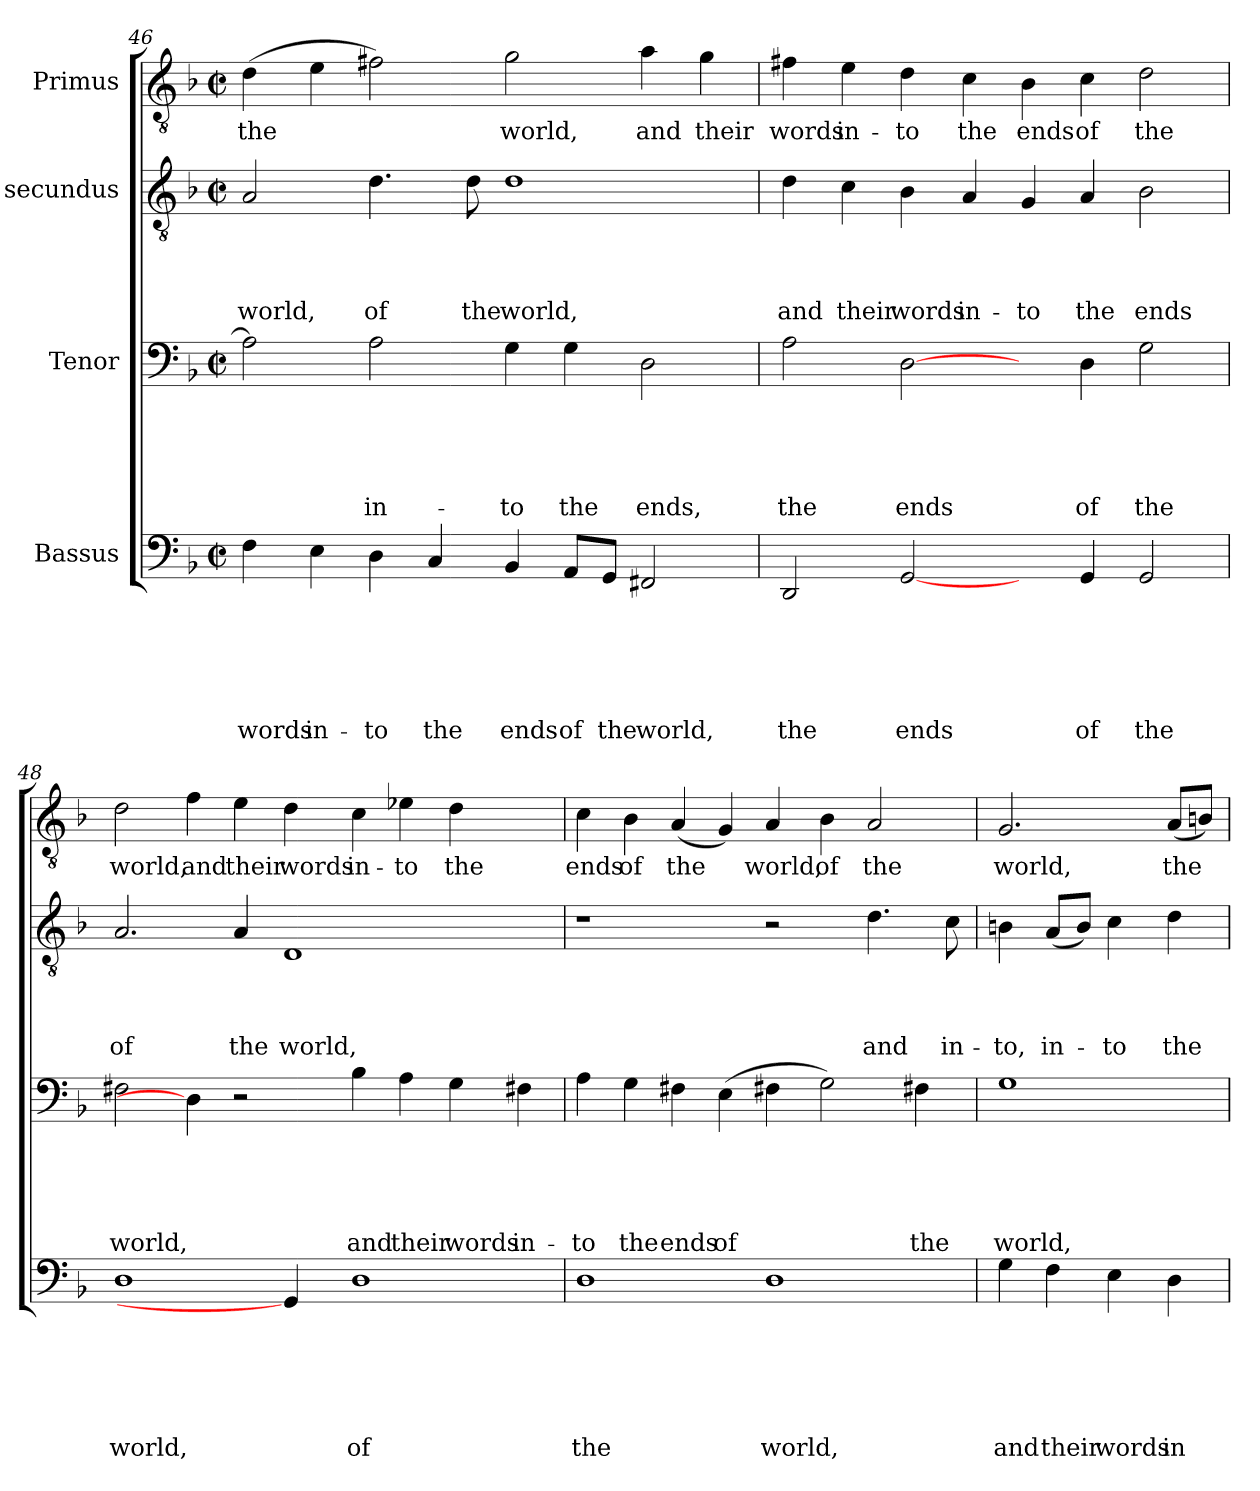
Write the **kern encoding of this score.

**kern	**text	**text	**text	**text	**text	**text	**kern	**text	**text	**text	**text	**text	**kern	**text	**text	**text	**text	**kern	**text
*part4	*part4	*part4	*part4	*part4	*part4	*part4	*part3	*part3	*part3	*part3	*part3	*part3	*part2	*part2	*part2	*part2	*part2	*part1	*part1
*staff4	*staff4	*staff4	*staff4	*staff4	*staff4	*staff4	*staff3	*staff3	*staff3	*staff3	*staff3	*staff3	*staff2	*staff2	*staff2	*staff2	*staff2	*staff1	*staff1
*I"Bassus	*	*	*	*	*	*	*I"Tenor	*	*	*	*	*	*I"secundus	*	*	*	*	*I"Primus	*
*clefF4	*	*	*	*	*	*	*clefF4	*	*	*	*	*	*clefGv2	*	*	*	*	*clefGv2	*
*k[b-]	*	*	*	*	*	*	*k[b-]	*	*	*	*	*	*k[b-]	*	*	*	*	*k[b-]	*
*F:	*	*	*	*	*	*	*F:	*	*	*	*	*	*F:	*	*	*	*	*F:	*
*M2/2	*	*	*	*	*	*	*M2/2	*	*	*	*	*	*M2/2	*	*	*	*	*M2/2	*
*met(c|)	*	*	*	*	*	*	*met(c|)	*	*	*	*	*	*met(c|)	*	*	*	*	*met(c|)	*
=46	=46	=46	=46	=46	=46	=46	=46	=46	=46	=46	=46	=46	=46	=46	=46	=46	=46	=46	=46
!	!	!	!	!	!	!LO:LY:b	!	!	!	!	!	!	!	!	!	!	!LO:LY:b	!	!LO:LY:b
4F\	.	.	.	.	.	words	2A\]	.	.	.	.	.	2A/	.	.	.	world,	(>4d\	the
!	!	!	!	!	!	!LO:LY:b	!	!	!	!	!	!	!	!	!	!	!	!	!
4E\	.	.	.	.	.	in-	.	.	.	.	.	.	.	.	.	.	.	4e\	.
!	!	!	!	!	!	!LO:LY:b	!	!	!	!	!	!LO:LY:b	!	!	!	!	!LO:LY:b	!	!
4D\	.	.	.	.	.	-to	2A\	.	.	.	.	in-	4.d\	.	.	.	of	2f#X\)	.
!	!	!	!	!	!	!LO:LY:b	!	!	!	!	!	!	!	!	!	!	!	!	!
4C/	.	.	.	.	.	the	.	.	.	.	.	.	.	.	.	.	.	.	.
!	!	!	!	!	!	!	!	!	!	!	!	!	!	!	!	!	!LO:LY:b	!	!
.	.	.	.	.	.	.	.	.	.	.	.	.	8d\	.	.	.	the	.	.
!	!	!	!	!	!	!LO:LY:b	!	!	!	!	!	!LO:LY:b	!	!	!	!	!LO:LY:b	!	!LO:LY:b
4BB-/	.	.	.	.	.	ends	4G\	.	.	.	.	-to	1d	.	.	.	world,	2g\	world,
!	!	!	!	!	!	!LO:LY:b	!	!	!	!	!	!LO:LY:b	!	!	!	!	!	!	!
8AA/L	.	.	.	.	.	of	4G\	.	.	.	.	the	.	.	.	.	.	.	.
!	!	!	!	!	!	!LO:LY:b	!	!	!	!	!	!	!	!	!	!	!	!	!
8GG/J	.	.	.	.	.	the	.	.	.	.	.	.	.	.	.	.	.	.	.
!	!	!	!	!	!	!LO:LY:b	!	!	!	!	!	!LO:LY:b	!	!	!	!	!	!	!LO:LY:b
2FF#X/	.	.	.	.	.	world,	2D\	.	.	.	.	ends,	.	.	.	.	.	4a\	and
!	!	!	!	!	!	!	!	!	!	!	!	!	!	!	!	!	!	!	!LO:LY:b
.	.	.	.	.	.	.	.	.	.	.	.	.	.	.	.	.	.	4g\	their
=47	=47	=47	=47	=47	=47	=47	=47	=47	=47	=47	=47	=47	=47	=47	=47	=47	=47	=47	=47
!	!	!	!	!	!	!LO:LY:b	!	!	!	!	!	!LO:LY:b	!	!	!	!	!LO:LY:b	!	!LO:LY:b
2DD/	.	.	.	.	.	the	2A\	.	.	.	.	the	4d\	.	.	.	and	4f#X\	words
!	!	!	!	!	!	!	!	!	!	!	!	!	!	!	!	!	!LO:LY:b	!	!LO:LY:b
.	.	.	.	.	.	.	.	.	.	.	.	.	4c\	.	.	.	their	4e\	in-
!	!	!	!	!	!	!LO:LY:b	!	!	!	!	!	!LO:LY:b	!	!	!	!	!LO:LY:b	!	!LO:LY:b
[2GG/	.	.	.	.	.	ends	[2D\	.	.	.	.	ends	4B-\	.	.	.	words	4d\	-to
!	!	!	!	!	!	!	!	!	!	!	!	!	!	!	!	!	!LO:LY:b	!	!LO:LY:b
.	.	.	.	.	.	.	.	.	.	.	.	.	4A/	.	.	.	in-	4c\	the
!	!	!	!	!	!	!	!	!	!	!	!	!	!	!	!	!	!LO:LY:b	!	!LO:LY:b
4ryy	.	.	.	.	.	.	4ryy	.	.	.	.	.	4G/	.	.	.	-to	4B-\	ends
!	!	!	!	!	!	!LO:LY:b	!	!	!	!	!	!LO:LY:b	!	!	!	!	!LO:LY:b	!	!LO:LY:b
4GG/	.	.	.	.	.	of	4D\	.	.	.	.	of	4A/	.	.	.	the	4c\	of
!	!	!	!	!	!	!LO:LY:b	!	!	!	!	!	!LO:LY:b	!	!	!	!	!LO:LY:b	!	!LO:LY:b
2GG/	.	.	.	.	.	the	2G\	.	.	.	.	the	2B-\	.	.	.	ends	2d\	the
!!LO:LB:g=z
=48	=48	=48	=48	=48	=48	=48	=48	=48	=48	=48	=48	=48	=48	=48	=48	=48	=48	=48	=48
!	!	!	!	!	!	!LO:LY:b	!	!	!	!	!	!LO:LY:b	!	!	!	!	!LO:LY:b	!	!LO:LY:b
1D	.	.	.	.	.	world,	2F#X\	.	.	.	.	world,	2.A/	.	.	.	of	2d\	world,
!	!	!	!	!	!	!	!	!	!	!	!	!	!	!	!	!	!	!	!LO:LY:b
.	.	.	.	.	.	.	4D\]	.	.	.	.	.	.	.	.	.	.	4f\	and
!	!	!	!	!	!	!	!	!	!	!	!	!	!	!	!	!	!LO:LY:b	!	!LO:LY:b
.	.	.	.	.	.	.	2r	.	.	.	.	.	4A/	.	.	.	the	4e\	their
!	!	!	!	!	!	!	!	!	!	!	!	!	!	!	!	!	!LO:LY:b	!	!LO:LY:b
4GG/]	.	.	.	.	.	.	.	.	.	.	.	.	1D	.	.	.	world,	4d\	words
!	!	!	!	!	!	!LO:LY:b	!	!	!	!	!	!LO:LY:b	!	!	!	!	!	!	!LO:LY:b
1D	.	.	.	.	.	of	4B-\	.	.	.	.	and	.	.	.	.	.	4c\	in-
!	!	!	!	!	!	!	!	!	!	!	!	!LO:LY:b	!	!	!	!	!	!	!LO:LY:b
.	.	.	.	.	.	.	4A\	.	.	.	.	their	.	.	.	.	.	4e-\	-to
!	!	!	!	!	!	!	!	!	!	!	!	!LO:LY:b	!	!	!	!	!	!	!LO:LY:b
.	.	.	.	.	.	.	4G\	.	.	.	.	words	.	.	.	.	.	4d\	the
!	!	!	!	!	!	!	!	!	!	!	!	!LO:LY:b	!	!	!	!	!	!	!
.	.	.	.	.	.	.	4F#X\	.	.	.	.	in-	4ryy	.	.	.	.	4ryy	.
=49	=49	=49	=49	=49	=49	=49	=49	=49	=49	=49	=49	=49	=49	=49	=49	=49	=49	=49	=49
!	!	!	!	!	!	!LO:LY:b	!	!	!	!	!	!LO:LY:b	!	!	!	!	!	!	!LO:LY:b
1D	.	.	.	.	.	the	4A\	.	.	.	.	-to	1r	.	.	.	.	4c\	ends
!	!	!	!	!	!	!	!	!	!	!	!	!LO:LY:b	!	!	!	!	!	!	!LO:LY:b
.	.	.	.	.	.	.	4G\	.	.	.	.	the	.	.	.	.	.	4B-\	of
!	!	!	!	!	!	!	!	!	!	!	!	!LO:LY:b	!	!	!	!	!	!	!LO:LY:b
.	.	.	.	.	.	.	4F#\	.	.	.	.	ends	.	.	.	.	.	(<4A/	the
!	!	!	!	!	!	!	!	!	!	!	!	!LO:LY:b	!	!	!	!	!	!	!
.	.	.	.	.	.	.	(>4E\	.	.	.	.	of	.	.	.	.	.	4G/)	.
!	!	!	!	!	!	!LO:LY:b	!	!	!	!	!	!	!	!	!	!	!	!	!LO:LY:b
1D	.	.	.	.	.	world,	4F#X\	.	.	.	.	.	2r	.	.	.	.	4A/	world,
!	!	!	!	!	!	!	!	!	!	!	!	!	!	!	!	!	!	!	!LO:LY:b
.	.	.	.	.	.	.	2G\)	.	.	.	.	.	.	.	.	.	.	4B-\	of
!	!	!	!	!	!	!	!	!	!	!	!	!	!	!	!	!	!LO:LY:b	!	!LO:LY:b
.	.	.	.	.	.	.	.	.	.	.	.	.	4.d\	.	.	.	and	2A/	the
!	!	!	!	!	!	!	!	!	!	!	!	!LO:LY:b	!	!	!	!	!	!	!
.	.	.	.	.	.	.	4F#X\	.	.	.	.	the	.	.	.	.	.	.	.
!	!	!	!	!	!	!	!	!	!	!	!	!	!	!	!	!	!LO:LY:b	!	!
.	.	.	.	.	.	.	.	.	.	.	.	.	8c\	.	.	.	in-	.	.
=50	=50	=50	=50	=50	=50	=50	=50	=50	=50	=50	=50	=50	=50	=50	=50	=50	=50	=50	=50
!	!	!	!	!	!	!LO:LY:b	!	!	!	!	!	!LO:LY:b	!	!	!	!	!LO:LY:b	!	!LO:LY:b
4G\	.	.	.	.	.	and	1G	.	.	.	.	world,	4Bn\	.	.	.	-to,	2.G/	world,
!	!	!	!	!	!	!LO:LY:b	!	!	!	!	!	!	!	!	!	!	!LO:LY:b	!	!
4F\	.	.	.	.	.	their	.	.	.	.	.	.	(<8A/L	.	.	.	in-	.	.
.	.	.	.	.	.	.	.	.	.	.	.	.	8B/J)	.	.	.	.	.	.
!	!	!	!	!	!	!LO:LY:b	!	!	!	!	!	!	!	!	!	!	!LO:LY:b	!	!
4E\	.	.	.	.	.	words	.	.	.	.	.	.	4c\	.	.	.	-to	.	.
!	!	!	!	!	!	!LO:LY:b	!	!	!	!	!	!	!	!	!	!	!LO:LY:b	!	!LO:LY:b
4D\	.	.	.	.	.	in-	.	.	.	.	.	.	4d\	.	.	.	the	(<8A/L	the
.	.	.	.	.	.	.	.	.	.	.	.	.	.	.	.	.	.	8Bn/J)	.
=	=	=	=	=	=	=	=	=	=	=	=	=	=	=	=	=	=	=	=
*-	*-	*-	*-	*-	*-	*-	*-	*-	*-	*-	*-	*-	*-	*-	*-	*-	*-	*-	*-
